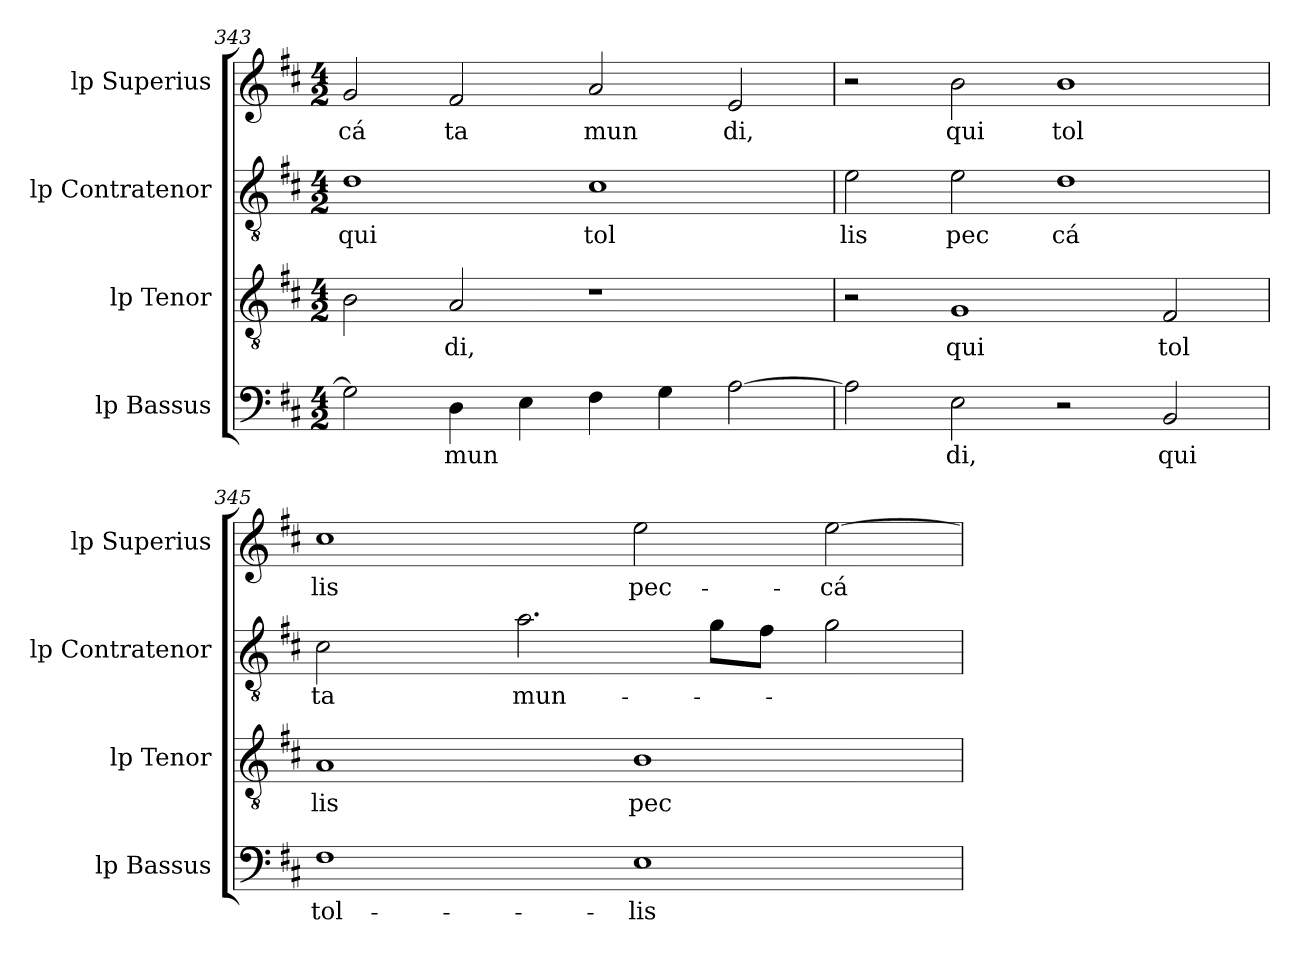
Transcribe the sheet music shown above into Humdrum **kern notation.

**kern	**text	**kern	**text	**kern	**text	**kern	**text
*part4	*part4	*part3	*part3	*part2	*part2	*part1	*part1
*staff4	*staff4	*staff3	*staff3	*staff2	*staff2	*staff1	*staff1
*I"lp Bassus	*	*I"lp Tenor	*	*I"lp Contratenor	*	*I"lp Superius	*
*I'lp Bassus	*	*I'lp Tenor	*	*I'lp Contratenor	*	*I'lp Superius	*
*clefF4	*	*clefGv2	*	*clefGv2	*	*clefG2	*
*k[f#c#]	*	*k[f#c#]	*	*k[f#c#]	*	*k[f#c#]	*
*D:	*	*D:	*	*D:	*	*D:	*
*M4/2	*	*M4/2	*	*M4/2	*	*M4/2	*
=343	=343	=343	=343	=343	=343	=343	=343
!	!	!	!	!	!LO:LY:b:cj	!	!LO:LY:b:cj
2G\]	.	2B\	.	1d	qui	2g/	cá
!	!LO:LY:b	!	!LO:LY:b:cj	!	!	!	!LO:LY:b:cj
4D\	mun	2A/	di,	.	.	2f#/	ta
4E\	.	.	.	.	.	.	.
!	!	!	!	!	!LO:LY:b:cj	!	!LO:LY:b:cj
4F#\	.	1r	.	1c#	tol	2a/	mun
4G\	.	.	.	.	.	.	.
!	!	!	!	!	!	!	!LO:LY:b:cj
[>2A\	.	.	.	.	.	2e/	di,
=344	=344	=344	=344	=344	=344	=344	=344
!	!	!	!	!	!LO:LY:b:cj	!	!
2A\]	.	2r	.	2e\	lis	2r	.
!	!LO:LY:b:cj	!	!LO:LY:b:cj	!	!LO:LY:b:cj	!	!LO:LY:b:cj
2E\	di,	1G	qui	2e\	pec	2b\	qui
!	!	!	!	!	!LO:LY:b:cj	!	!LO:LY:b:cj
2r	.	.	.	1d	cá	1b	tol
!	!LO:LY:b:cj	!	!LO:LY:b:cj	!	!	!	!
2BB/	qui	2F#/	tol	.	.	.	.
!!LO:LB:g=z
=345	=345	=345	=345	=345	=345	=345	=345
!	!LO:LY:b:cj	!	!LO:LY:b:cj	!	!LO:LY:b:cj	!	!LO:LY:b:cj
*	*	*	*	*^	*	*	*
1F#	tol-	1A	lis	2c#\	4ryy	ta	1cc#	lis
.	.	.	.	.	8ryy	.	.	.
.	.	.	.	.	16ryy	.	.	.
.	.	.	.	.	64ryy	.	.	.
.	.	.	.	.	1ryy	.	.	.
!	!	!	!	!	!	!LO:LY:b	!	!
.	.	.	.	2.a\	.	mun-	.	.
!	!LO:LY:b:cj	!	!LO:LY:b:cj	!	!	!	!	!LO:LY:b:cj
1E	-lis	1B	pec-	.	.	.	2ee\	pec-
.	.	.	.	8g\L	.	.	.	.
.	.	.	.	8f#\J	.	.	.	.
.	.	.	.	.	2ryy	.	.	.
!	!	!	!	!	!	!	!	!LO:LY:b:cj
.	.	.	.	2g\	.	.	[>2ee\	-cá-
.	.	.	.	.	32.ryy	.	.	.
*	*	*	*	*v	*v	*	*	*
=	=	=	=	=	=	=	=
*-	*-	*-	*-	*-	*-	*-	*-
